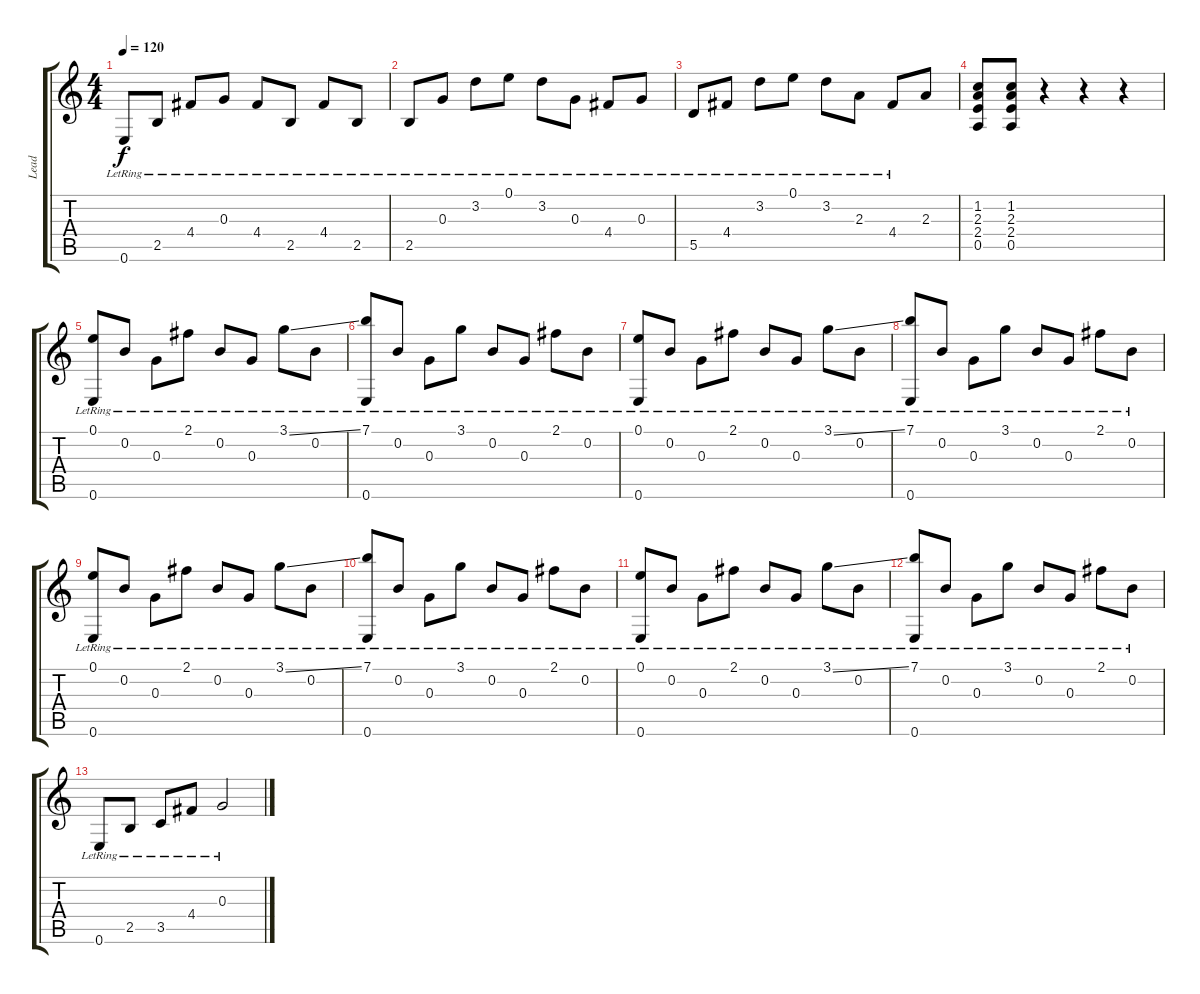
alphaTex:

\track ("Lead" "Lead") {instrument acousticguitarsteel}
\staff {score tabs}
\tuning (E4 B3 G3 D3 A2 E2) {hide}
\ts (4 4)
\tempo 120
\clef g2
\ks c
0.6{lr}.8{dy f} 2.5{lr}.8 4.4{lr}.8 0.3{lr}.8 4.4{lr}.8 2.5{lr}.8 4.4{lr}.8 2.5{lr}.8 |
2.5{lr}.8 0.3{lr}.8 3.2{lr}.8 0.1{lr}.8 3.2{lr}.8 0.3{lr}.8 4.4{lr}.8 0.3{lr}.8 |
5.5{lr}.8 4.4{lr}.8 3.2{lr}.8 0.1{lr}.8 3.2{lr}.8 2.3{lr}.8 4.4{lr}.8 2.3.8 |
(1.2 2.3 2.4 0.5).8 (1.2 2.3 2.4 0.5).8 r.4 r.4 r.4 |
(0.1{lr} 0.6{lr}).8 0.2{lr}.8 0.3{lr}.8 2.1{lr}.8 0.2{lr}.8 0.3{lr}.8 3.1{ss lr}.8 0.2{lr}.8 |
(7.1{lr} 0.6{lr}).8 0.2{lr}.8 0.3{lr}.8 3.1{lr}.8 0.2{lr}.8 0.3{lr}.8 2.1{lr}.8 0.2{lr}.8 |
(0.1{lr} 0.6{lr}).8 0.2{lr}.8 0.3{lr}.8 2.1{lr}.8 0.2{lr}.8 0.3{lr}.8 3.1{ss lr}.8 0.2{lr}.8 |
(7.1{lr} 0.6{lr}).8 0.2{lr}.8 0.3{lr}.8 3.1{lr}.8 0.2{lr}.8 0.3{lr}.8 2.1{lr}.8 0.2{lr}.8 |
(0.1{lr} 0.6{lr}).8 0.2{lr}.8 0.3{lr}.8 2.1{lr}.8 0.2{lr}.8 0.3{lr}.8 3.1{ss lr}.8 0.2{lr}.8 |
(7.1{lr} 0.6{lr}).8 0.2{lr}.8 0.3{lr}.8 3.1{lr}.8 0.2{lr}.8 0.3{lr}.8 2.1{lr}.8 0.2{lr}.8 |
(0.1{lr} 0.6{lr}).8 0.2{lr}.8 0.3{lr}.8 2.1{lr}.8 0.2{lr}.8 0.3{lr}.8 3.1{ss lr}.8 0.2{lr}.8 |
(7.1{lr} 0.6{lr}).8 0.2{lr}.8 0.3{lr}.8 3.1{lr}.8 0.2{lr}.8 0.3{lr}.8 2.1{lr}.8 0.2{lr}.8 |
0.6{lr}.8 2.5{lr}.8 3.5{lr}.8 4.4{lr}.8 0.3{lr}.2
